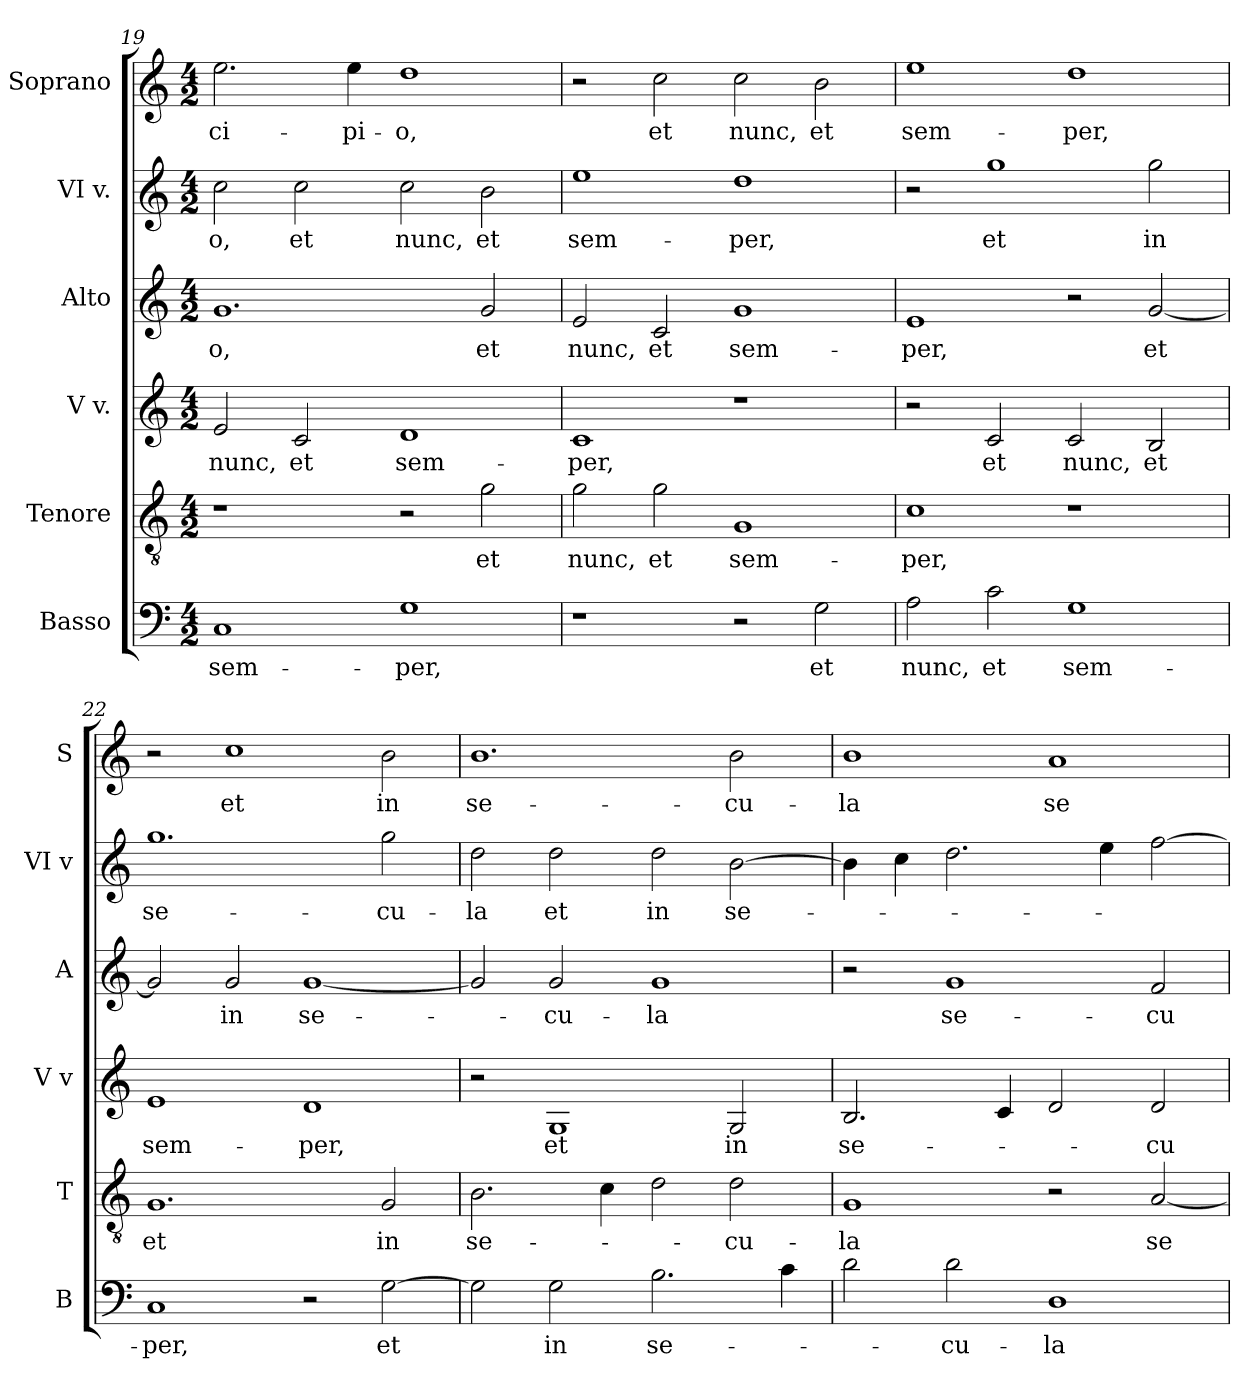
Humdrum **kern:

**kern	**text	**kern	**text	**kern	**text	**kern	**text	**kern	**text	**kern	**text
*part6	*part6	*part5	*part5	*part4	*part4	*part3	*part3	*part2	*part2	*part1	*part1
*staff6	*staff6	*staff5	*staff5	*staff4	*staff4	*staff3	*staff3	*staff2	*staff2	*staff1	*staff1
*I"Basso	*	*I"Tenore	*	*I"V v.	*	*I"Alto	*	*I"VI v.	*	*I"Soprano	*
*I'B	*	*I'T	*	*I'V v	*	*I'A	*	*I'VI v	*	*I'S	*
*clefF4	*	*clefGv2	*	*clefG2	*	*clefG2	*	*clefG2	*	*clefG2	*
*k[]	*	*k[]	*	*k[]	*	*k[]	*	*k[]	*	*k[]	*
*C:	*	*C:	*	*C:	*	*C:	*	*C:	*	*C:	*
*M4/2	*	*M4/2	*	*M4/2	*	*M4/2	*	*M4/2	*	*M4/2	*
=19	=19	=19	=19	=19	=19	=19	=19	=19	=19	=19	=19
!	!LO:LY:b	!	!	!	!LO:LY:b	!	!LO:LY:b	!	!LO:LY:b	!	!LO:LY:b
1C	sem-	1r	.	2e/	nunc,	1.g	-o,	2cc\	-o,	2.ee\	-ci-
!	!	!	!	!	!LO:LY:b	!	!	!	!LO:LY:b	!	!
.	.	.	.	2c/	et	.	.	2cc\	et	.	.
!	!	!	!	!	!	!	!	!	!	!	!LO:LY:b
.	.	.	.	.	.	.	.	.	.	4ee\	-pi-
!	!LO:LY:b	!	!	!	!LO:LY:b	!	!	!	!LO:LY:b	!	!LO:LY:b
1G	-per,	2r	.	1d	sem-	.	.	2cc\	nunc,	1dd	-o,
!	!	!	!LO:LY:b	!	!	!	!LO:LY:b	!	!LO:LY:b	!	!
.	.	2g\	et	.	.	2g/	et	2b\	et	.	.
!!LO:LB:g=z
=20	=20	=20	=20	=20	=20	=20	=20	=20	=20	=20	=20
!	!	!	!LO:LY:b	!	!LO:LY:b	!	!LO:LY:b	!	!LO:LY:b	!	!
1r	.	2g\	nunc,	1c	-per,	2e/	nunc,	1ee	sem-	2r	.
!	!	!	!LO:LY:b	!	!	!	!LO:LY:b	!	!	!	!LO:LY:b
.	.	2g\	et	.	.	2c/	et	.	.	2cc\	et
!	!	!	!LO:LY:b	!	!	!	!LO:LY:b	!	!LO:LY:b	!	!LO:LY:b
2r	.	1G	sem-	1r	.	1g	sem-	1dd	-per,	2cc\	nunc,
!	!LO:LY:b	!	!	!	!	!	!	!	!	!	!LO:LY:b
2G\	et	.	.	.	.	.	.	.	.	2b\	et
=21	=21	=21	=21	=21	=21	=21	=21	=21	=21	=21	=21
!	!LO:LY:b	!	!LO:LY:b	!	!	!	!LO:LY:b	!	!	!	!LO:LY:b
2A\	nunc,	1c	-per,	2r	.	1e	-per,	2r	.	1ee	sem-
!	!LO:LY:b	!	!	!	!LO:LY:b	!	!	!	!LO:LY:b	!	!
2c\	et	.	.	2c/	et	.	.	1gg	et	.	.
!	!LO:LY:b	!	!	!	!LO:LY:b	!	!	!	!	!	!LO:LY:b
1G	sem-	1r	.	2c/	nunc,	2r	.	.	.	1dd	-per,
!	!	!	!	!	!LO:LY:b	!	!LO:LY:b	!	!LO:LY:b	!	!
.	.	.	.	2B/	et	[2g/	et	2gg\	in	.	.
=22	=22	=22	=22	=22	=22	=22	=22	=22	=22	=22	=22
!	!LO:LY:b	!	!LO:LY:b	!	!LO:LY:b	!	!	!	!LO:LY:b	!	!
1C	-per,	1.G	et	1e	sem-	2g/]	.	1.gg	se-	2r	.
!	!	!	!	!	!	!	!LO:LY:b	!	!	!	!LO:LY:b
.	.	.	.	.	.	2g/	in	.	.	1cc	et
!	!	!	!	!	!LO:LY:b	!	!LO:LY:b	!	!	!	!
2r	.	.	.	1d	-per,	[1g	se-	.	.	.	.
!	!LO:LY:b	!	!LO:LY:b	!	!	!	!	!	!LO:LY:b	!	!LO:LY:b
[2G\	et	2G/	in	.	.	.	.	2gg\	-cu-	2b\	in
=23	=23	=23	=23	=23	=23	=23	=23	=23	=23	=23	=23
!	!	!	!LO:LY:b	!	!	!	!	!	!LO:LY:b	!	!LO:LY:b
2G\]	.	2.B\	se-	2r	.	2g/]	.	2dd\	-la	1.b	se-
!	!LO:LY:b	!	!	!	!LO:LY:b	!	!LO:LY:b	!	!LO:LY:b	!	!
2G\	in	.	.	1G	et	2g/	-cu-	2dd\	et	.	.
.	.	4c\	.	.	.	.	.	.	.	.	.
!	!LO:LY:b	!	!	!	!	!	!LO:LY:b	!	!LO:LY:b	!	!
2.B\	se-	2d\	.	.	.	1g	-la	2dd\	in	.	.
!	!	!	!LO:LY:b	!	!LO:LY:b	!	!	!	!LO:LY:b	!	!LO:LY:b
.	.	2d\	-cu-	2G/	in	.	.	[2b\	se-	2b\	-cu-
4c\	.	.	.	.	.	.	.	.	.	.	.
!!LO:PB:g=z
=24	=24	=24	=24	=24	=24	=24	=24	=24	=24	=24	=24
!	!	!	!LO:LY:b	!	!LO:LY:b	!	!	!	!	!	!LO:LY:b
2d\	.	1G	-la	2.B/	se-	2r	.	4b\]	.	1b	-la
.	.	.	.	.	.	.	.	4cc\	.	.	.
!	!LO:LY:b	!	!	!	!	!	!LO:LY:b	!	!	!	!
2d\	-cu-	.	.	.	.	1g	se-	2.dd\	.	.	.
.	.	.	.	4c/	.	.	.	.	.	.	.
!	!LO:LY:b	!	!	!	!	!	!	!	!	!	!LO:LY:b
1D	-la	2r	.	2d/	.	.	.	.	.	1a	se-
.	.	.	.	.	.	.	.	4ee\	.	.	.
!	!	!	!LO:LY:b	!	!LO:LY:b	!	!LO:LY:b	!	!	!	!
.	.	[2A/	se-	2d/	-cu-	2f/	-cu-	[2ff\	.	.	.
=	=	=	=	=	=	=	=	=	=	=	=
*-	*-	*-	*-	*-	*-	*-	*-	*-	*-	*-	*-
